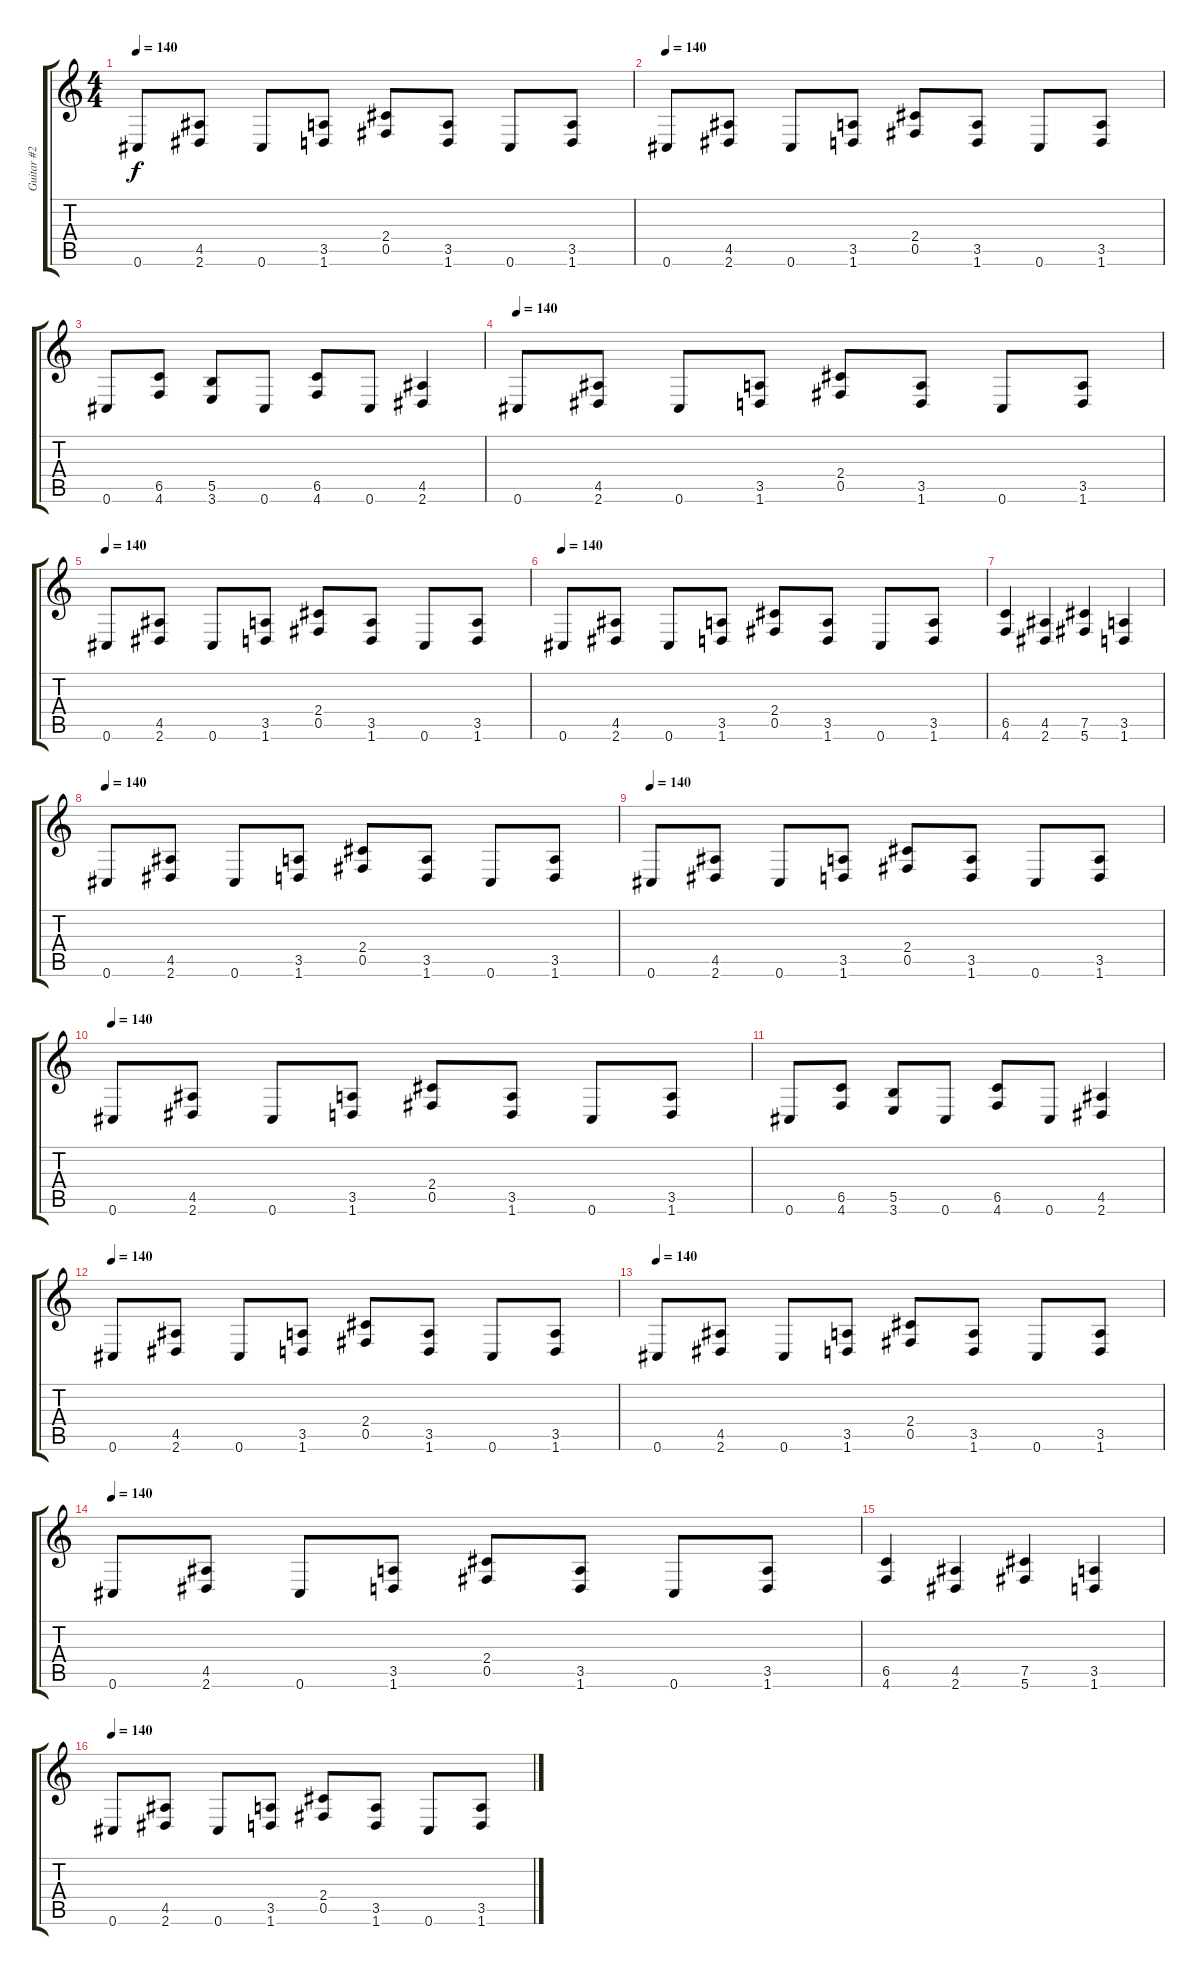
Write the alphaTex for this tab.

\track ("Guitar #2" "Guitar #2") {instrument distortionguitar}
\staff {score tabs}
\tuning (Db4 Ab3 E3 B2 Gb2 Db2) {hide}
\ts (4 4)
\tempo 140
\clef g2
\ks c
0.6.8{dy f} (4.5 2.6).8 0.6.8 (3.5 1.6).8 (2.4 0.5).8 (3.5 1.6).8 0.6.8 (3.5 1.6).8 |
\tempo 140
0.6.8 (4.5 2.6).8 0.6.8 (3.5 1.6).8 (2.4 0.5).8 (3.5 1.6).8 0.6.8 (3.5 1.6).8 |
0.6.8 (6.5 4.6).8 (5.5 3.6).8 0.6.8 (6.5 4.6).8 0.6.8 (4.5 2.6).4 |
\tempo 140
0.6.8 (4.5 2.6).8 0.6.8 (3.5 1.6).8 (2.4 0.5).8 (3.5 1.6).8 0.6.8 (3.5 1.6).8 |
\tempo 140
0.6.8 (4.5 2.6).8 0.6.8 (3.5 1.6).8 (2.4 0.5).8 (3.5 1.6).8 0.6.8 (3.5 1.6).8 |
\tempo 140
0.6.8 (4.5 2.6).8 0.6.8 (3.5 1.6).8 (2.4 0.5).8 (3.5 1.6).8 0.6.8 (3.5 1.6).8 |
(6.5 4.6).4 (4.5 2.6).4 (7.5 5.6).4 (3.5 1.6).4 |
\tempo 140
0.6.8 (4.5 2.6).8 0.6.8 (3.5 1.6).8 (2.4 0.5).8 (3.5 1.6).8 0.6.8 (3.5 1.6).8 |
\tempo 140
0.6.8 (4.5 2.6).8 0.6.8 (3.5 1.6).8 (2.4 0.5).8 (3.5 1.6).8 0.6.8 (3.5 1.6).8 |
\tempo 140
0.6.8 (4.5 2.6).8 0.6.8 (3.5 1.6).8 (2.4 0.5).8 (3.5 1.6).8 0.6.8 (3.5 1.6).8 |
0.6.8 (6.5 4.6).8 (5.5 3.6).8 0.6.8 (6.5 4.6).8 0.6.8 (4.5 2.6).4 |
\tempo 140
0.6.8 (4.5 2.6).8 0.6.8 (3.5 1.6).8 (2.4 0.5).8 (3.5 1.6).8 0.6.8 (3.5 1.6).8 |
\tempo 140
0.6.8 (4.5 2.6).8 0.6.8 (3.5 1.6).8 (2.4 0.5).8 (3.5 1.6).8 0.6.8 (3.5 1.6).8 |
\tempo 140
0.6.8 (4.5 2.6).8 0.6.8 (3.5 1.6).8 (2.4 0.5).8 (3.5 1.6).8 0.6.8 (3.5 1.6).8 |
(6.5 4.6).4 (4.5 2.6).4 (7.5 5.6).4 (3.5 1.6).4 |
\tempo 140
0.6.8 (4.5 2.6).8 0.6.8 (3.5 1.6).8 (2.4 0.5).8 (3.5 1.6).8 0.6.8 (3.5 1.6).8
